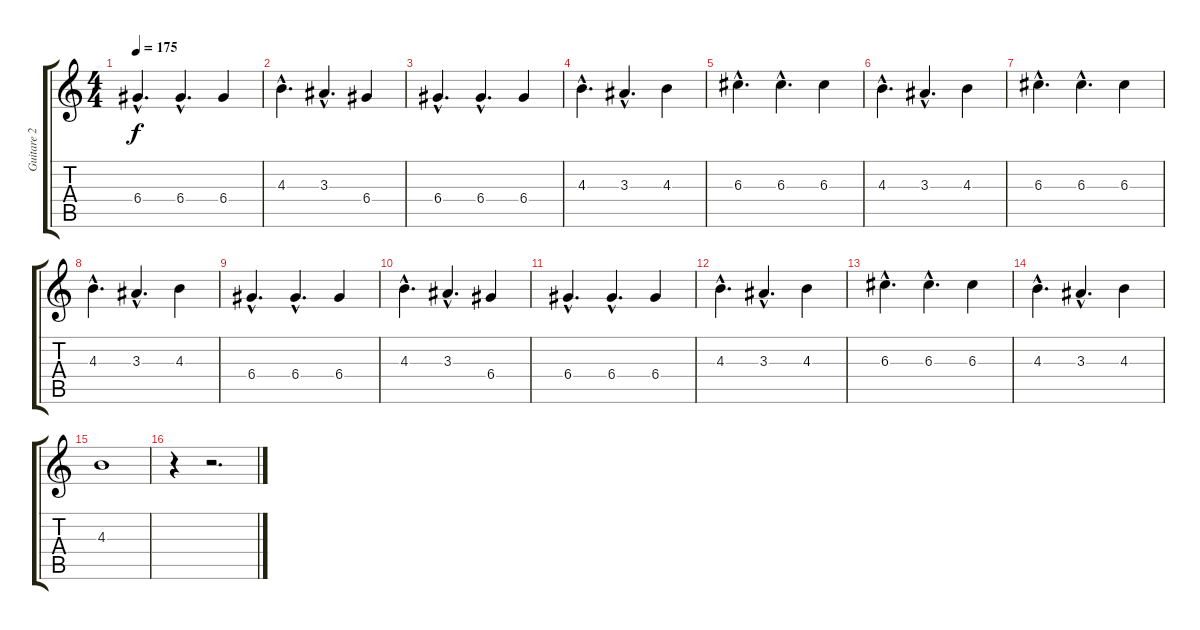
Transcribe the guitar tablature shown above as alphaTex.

\track ("Guitare 2" "Guitare 2") {instrument distortionguitar}
\staff {score tabs}
\tuning (E4 B3 G3 D3 A2 E2) {hide}
\ts (4 4)
\tempo 175
\clef g2
\ks c
6.4{hac}.4{d dy f} 6.4{hac}.4{d} 6.4.4 |
4.3{hac}.4{d} 3.3{hac}.4{d} 6.4.4 |
6.4{hac}.4{d} 6.4{hac}.4{d} 6.4.4 |
4.3{hac}.4{d} 3.3{hac}.4{d} 4.3.4 |
6.3{hac}.4{d} 6.3{hac}.4{d} 6.3.4 |
4.3{hac}.4{d} 3.3{hac}.4{d} 4.3.4 |
6.3{hac}.4{d} 6.3{hac}.4{d} 6.3.4 |
4.3{hac}.4{d} 3.3{hac}.4{d} 4.3.4 |
6.4{hac}.4{d} 6.4{hac}.4{d} 6.4.4 |
4.3{hac}.4{d} 3.3{hac}.4{d} 6.4.4 |
6.4{hac}.4{d} 6.4{hac}.4{d} 6.4.4 |
4.3{hac}.4{d} 3.3{hac}.4{d} 4.3.4 |
6.3{hac}.4{d} 6.3{hac}.4{d} 6.3.4 |
4.3{hac}.4{d} 3.3{hac}.4{d} 4.3.4 |
4.3.1 |
r.4 r.2{d}
